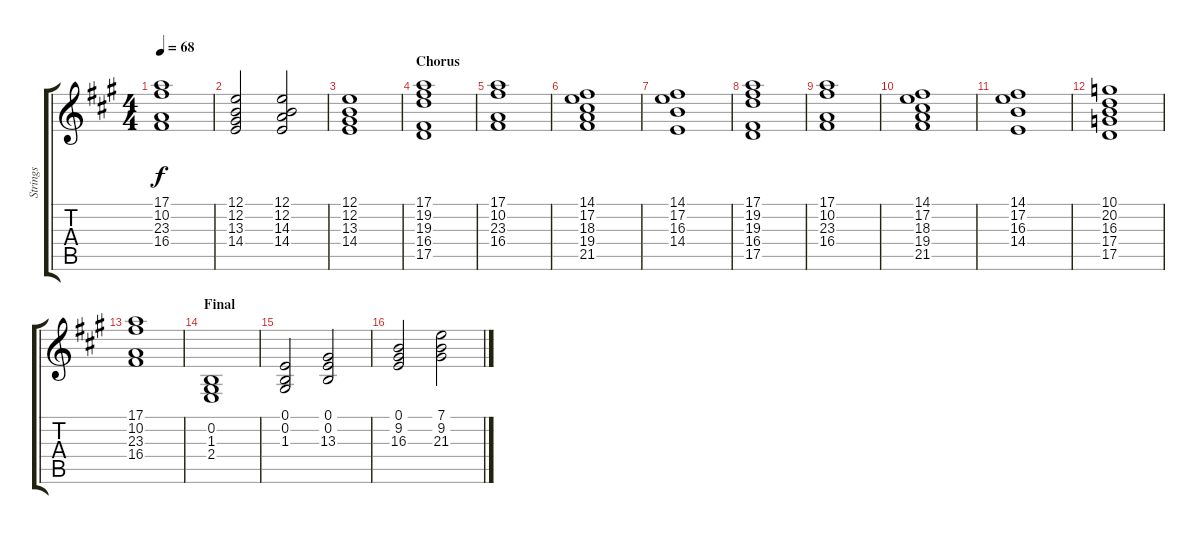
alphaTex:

\track ("Strings" "Strings") {instrument stringensemble1}
\staff {score tabs}
\tuning (E4 B3 G3 D3 A2 E2) {hide}
\ts (4 4)
\tempo 68
\clef g2
\ks a
(17.1 10.2 23.3 16.4).1{dy f} |
(12.1 12.2 13.3 14.4).2 (12.1 12.2 14.3 14.4).2 |
(12.1 12.2 13.3 14.4).1 |
\section ("" "Chorus")
(17.1 19.2 19.3 16.4 17.5).1 |
(17.1 10.2 23.3 16.4).1 |
(14.1 17.2 18.3 19.4 21.5).1 |
(14.1 17.2 16.3 14.4).1 |
(17.1 19.2 19.3 16.4 17.5).1 |
(17.1 10.2 23.3 16.4).1 |
(14.1 17.2 18.3 19.4 21.5).1 |
(14.1 17.2 16.3 14.4).1 |
(10.1 20.2 16.3 17.4 17.5).1 |
(17.1 10.2 23.3 16.4).1 |
\section ("" "Final")
(0.2 1.3 2.4).1{volume 16} |
(0.1 0.2 1.3).2{volume 16} (0.1 0.2 13.3).2 |
(0.1 9.2 16.3).2{volume 16} (7.1 9.2 21.3).2
